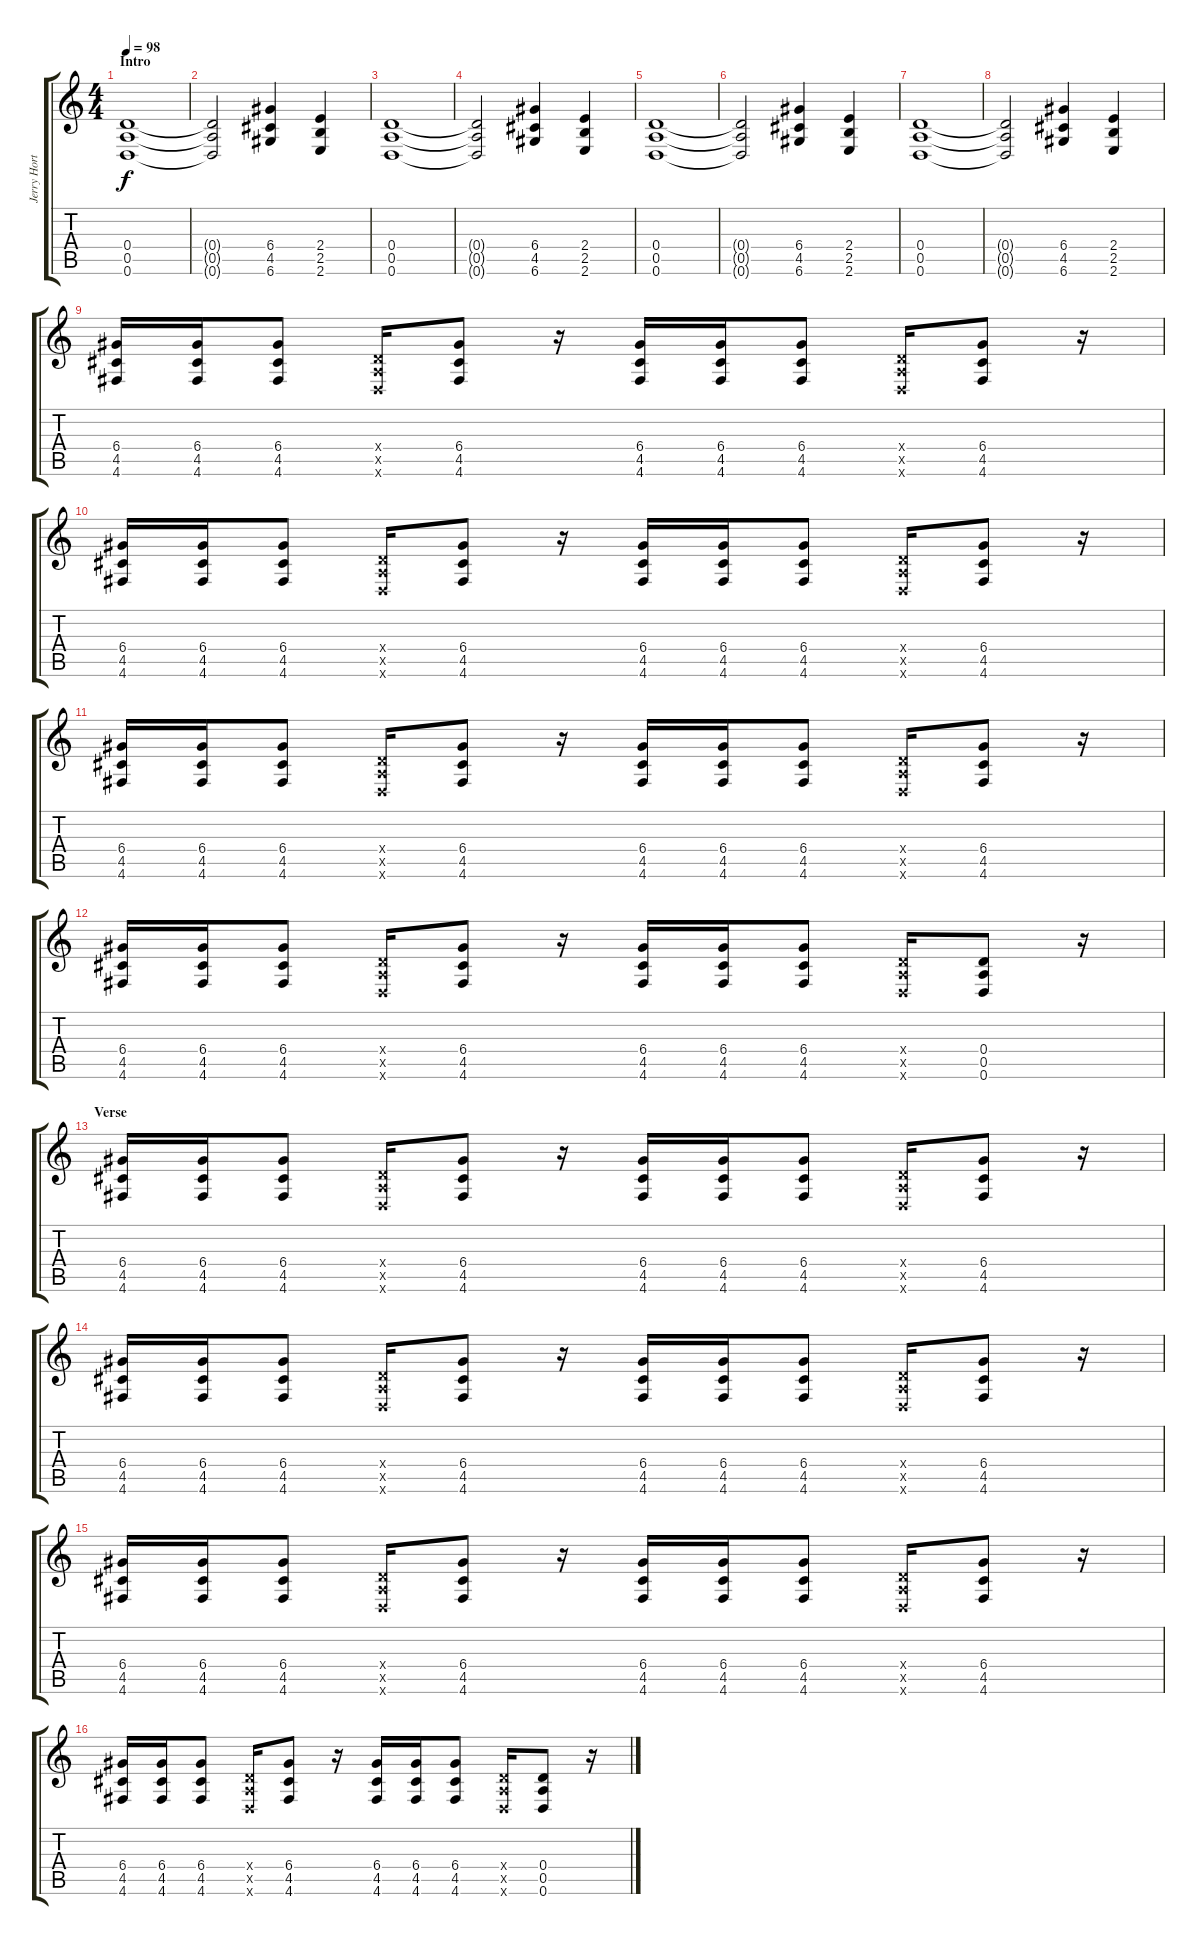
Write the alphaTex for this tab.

\track ("Jerry Horton Rythm" "Jerry Hort") {instrument overdrivenguitar}
\staff {score tabs}
\tuning (E4 B3 G3 D3 A2 D2) {hide}
\ts (4 4)
\section ("" "Intro")
\tempo 98
\clef g2
\ks c
(0.4 0.5 0.6).1{dy f instrument overdrivenguitar} |
(0.4{t} 0.5{t} 0.6{t}).2 (6.4 4.5 6.6).4 (2.4 2.5 2.6).4 |
(0.4 0.5 0.6).1 |
(0.4{t} 0.5{t} 0.6{t}).2 (6.4 4.5 6.6).4 (2.4 2.5 2.6).4 |
(0.4 0.5 0.6).1 |
(0.4{t} 0.5{t} 0.6{t}).2 (6.4 4.5 6.6).4 (2.4 2.5 2.6).4 |
(0.4 0.5 0.6).1 |
(0.4{t} 0.5{t} 0.6{t}).2 (6.4 4.5 6.6).4 (2.4 2.5 2.6).4 |
(6.4 4.5 4.6).16 (6.4 4.5 4.6).16 (6.4 4.5 4.6).8 (0.4{x} 0.5{x} 0.6{x}).16 (6.4 4.5 4.6).8 r.16 (6.4 4.5 4.6).16 (6.4 4.5 4.6).16 (6.4 4.5 4.6).8 (0.4{x} 0.5{x} 0.6{x}).16 (6.4 4.5 4.6).8 r.16 |
(6.4 4.5 4.6).16 (6.4 4.5 4.6).16 (6.4 4.5 4.6).8 (0.4{x} 0.5{x} 0.6{x}).16 (6.4 4.5 4.6).8 r.16 (6.4 4.5 4.6).16 (6.4 4.5 4.6).16 (6.4 4.5 4.6).8 (0.4{x} 0.5{x} 0.6{x}).16 (6.4 4.5 4.6).8 r.16 |
(6.4 4.5 4.6).16 (6.4 4.5 4.6).16 (6.4 4.5 4.6).8 (0.4{x} 0.5{x} 0.6{x}).16 (6.4 4.5 4.6).8 r.16 (6.4 4.5 4.6).16 (6.4 4.5 4.6).16 (6.4 4.5 4.6).8 (0.4{x} 0.5{x} 0.6{x}).16 (6.4 4.5 4.6).8 r.16 |
(6.4 4.5 4.6).16 (6.4 4.5 4.6).16 (6.4 4.5 4.6).8 (0.4{x} 0.5{x} 0.6{x}).16 (6.4 4.5 4.6).8 r.16 (6.4 4.5 4.6).16 (6.4 4.5 4.6).16 (6.4 4.5 4.6).8 (0.4{x} 0.5{x} 0.6{x}).16 (0.4 0.5 0.6).8 r.16 |
\section ("" "Verse")
(6.4 4.5 4.6).16 (6.4 4.5 4.6).16 (6.4 4.5 4.6).8 (0.4{x} 0.5{x} 0.6{x}).16 (6.4 4.5 4.6).8 r.16 (6.4 4.5 4.6).16 (6.4 4.5 4.6).16 (6.4 4.5 4.6).8 (0.4{x} 0.5{x} 0.6{x}).16 (6.4 4.5 4.6).8 r.16 |
(6.4 4.5 4.6).16 (6.4 4.5 4.6).16 (6.4 4.5 4.6).8 (0.4{x} 0.5{x} 0.6{x}).16 (6.4 4.5 4.6).8 r.16 (6.4 4.5 4.6).16 (6.4 4.5 4.6).16 (6.4 4.5 4.6).8 (0.4{x} 0.5{x} 0.6{x}).16 (6.4 4.5 4.6).8 r.16 |
(6.4 4.5 4.6).16 (6.4 4.5 4.6).16 (6.4 4.5 4.6).8 (0.4{x} 0.5{x} 0.6{x}).16 (6.4 4.5 4.6).8 r.16 (6.4 4.5 4.6).16 (6.4 4.5 4.6).16 (6.4 4.5 4.6).8 (0.4{x} 0.5{x} 0.6{x}).16 (6.4 4.5 4.6).8 r.16 |
(6.4 4.5 4.6).16 (6.4 4.5 4.6).16 (6.4 4.5 4.6).8 (0.4{x} 0.5{x} 0.6{x}).16 (6.4 4.5 4.6).8 r.16 (6.4 4.5 4.6).16 (6.4 4.5 4.6).16 (6.4 4.5 4.6).8 (0.4{x} 0.5{x} 0.6{x}).16 (0.4 0.5 0.6).8 r.16
